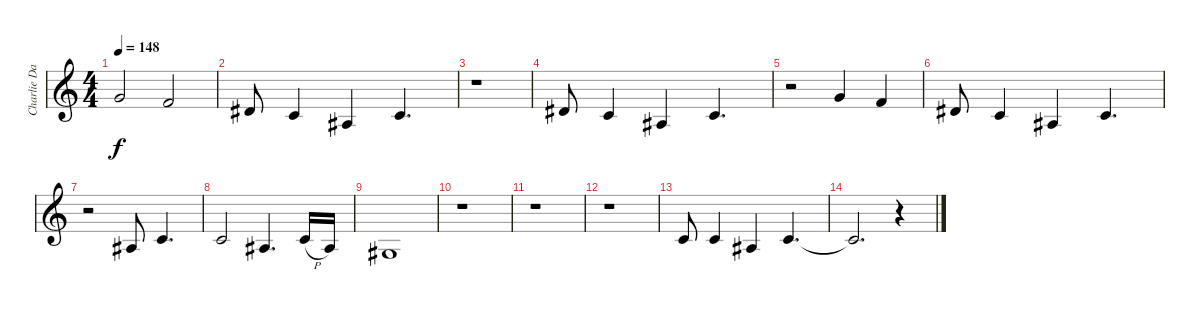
\track ("Charlie Daniels Vocals" "Charlie Da") {instrument bassoon}
\staff {score}
\tuning (E4 B3 G3 D3 A2 E2) {hide}
\ts (4 4)
\tempo 148
\clef g2
\ks c
3.1.2{dy f} 6.2.2 |
4.2.8 5.3.4 3.3.4 5.3.4{d} |
r.1 |
4.2.8 5.3.4 3.3.4 5.3.4{d} |
r.2 3.1.4 6.2.4 |
4.2.8 5.3.4 3.3.4 5.3.4{d} |
r.2 3.3.8 5.3.4{d} |
5.3.2 3.3.4{d} 5.3{h}.16 3.3.16 |
6.4.1 |
r.1 |
r.1 |
r.1 |
5.3.8 5.3.4 3.3.4 5.3.4{d} |
5.3{t}.2{d} r.4
